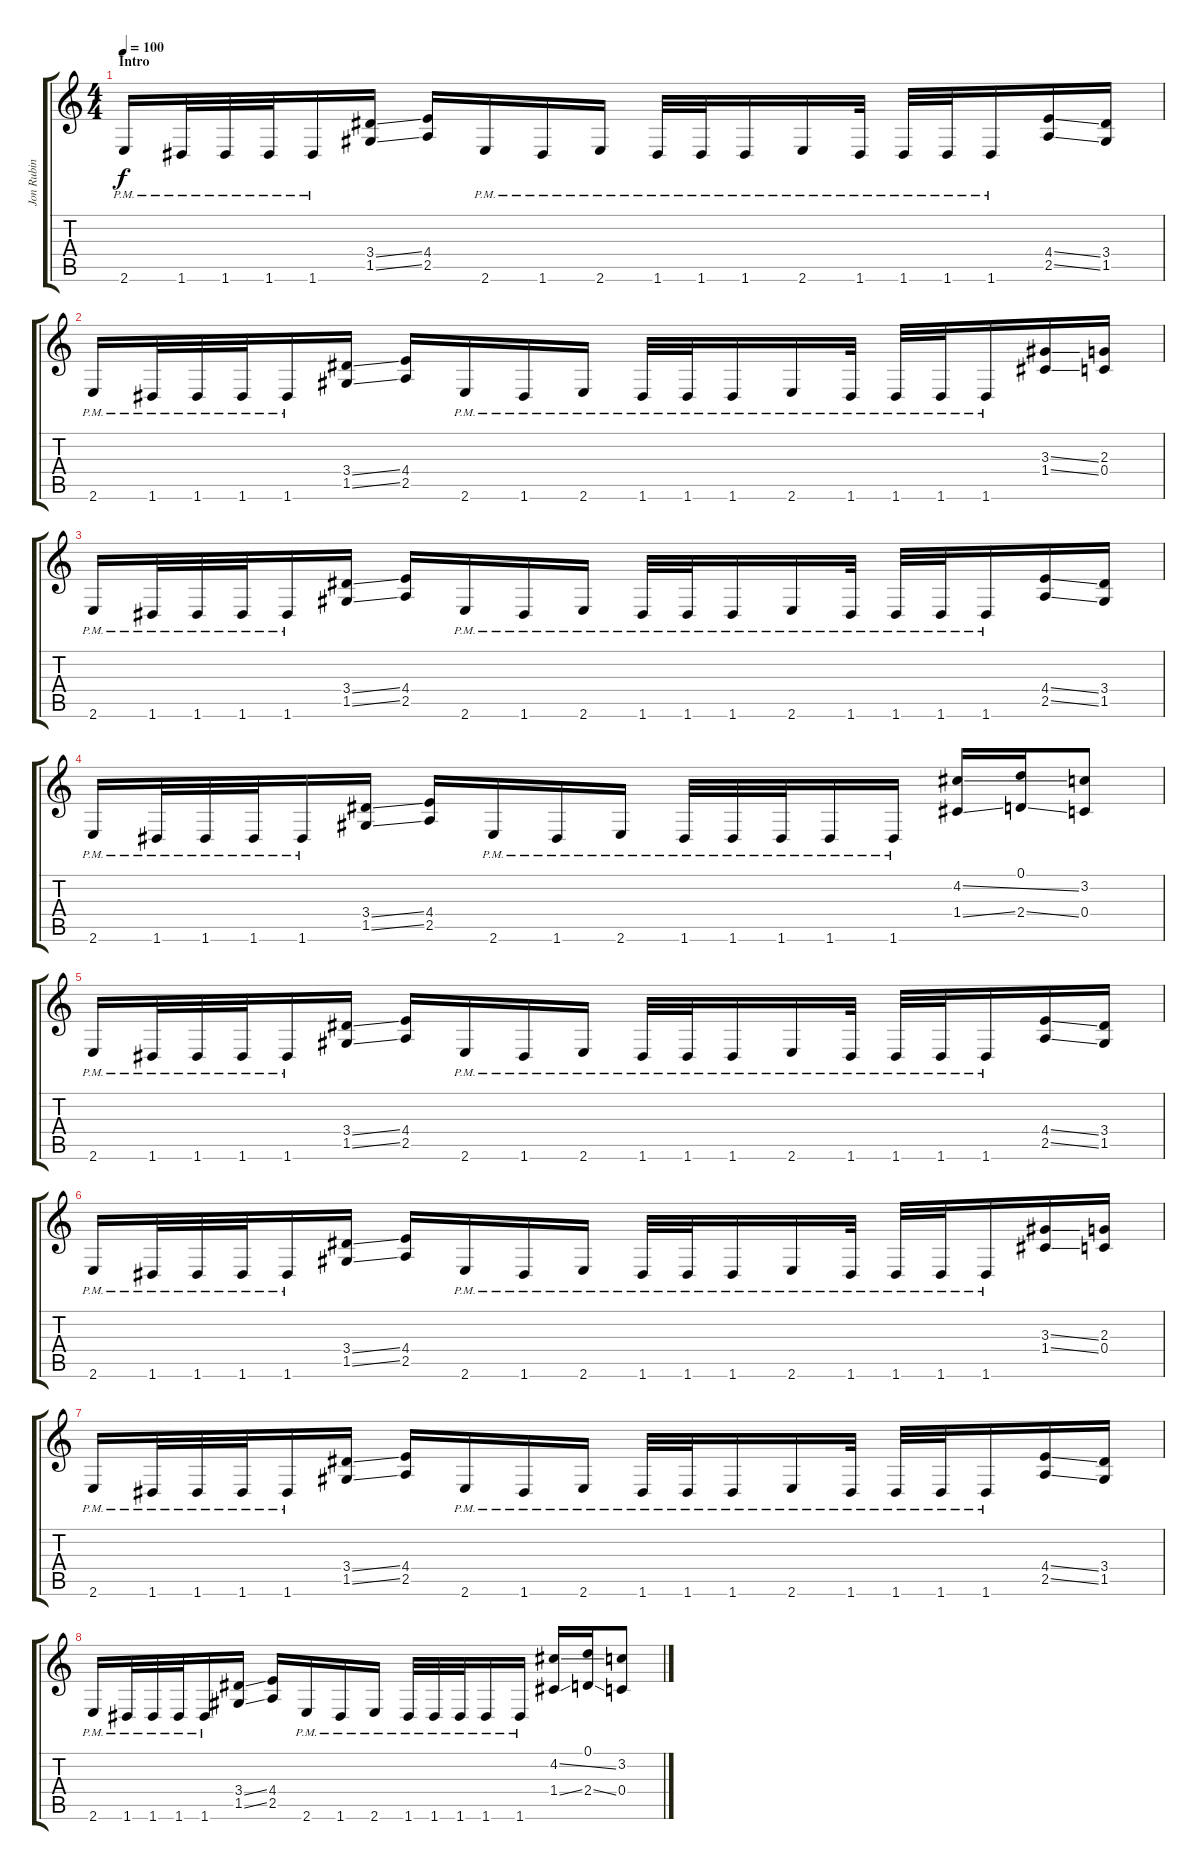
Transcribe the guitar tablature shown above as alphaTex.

\track ("Jon Rubin " "Jon Rubin ") {instrument distortionguitar}
\staff {score tabs}
\tuning (D4 A3 F3 C3 G2 D2) {hide}
\ts (4 4)
\section ("" "Intro")
\tempo 100
\clef g2
\ks c
2.6{pm}.16{dy f instrument distortionguitar} 1.6{pm}.32 1.6{pm}.32 1.6{pm}.32 1.6{pm}.16 (3.4{ss} 1.5{ss}).16 (4.4 2.5).16 2.6{pm}.16 1.6{pm}.16 2.6{pm}.16 1.6{pm}.32 1.6{pm}.32 1.6{pm}.16 2.6{pm}.16 1.6{pm}.32 1.6{pm}.32 1.6{pm}.32 1.6{pm}.16 (4.4{ss} 2.5{ss}).16 (3.4 1.5).16 |
2.6{pm}.16 1.6{pm}.32 1.6{pm}.32 1.6{pm}.32 1.6{pm}.16 (3.4{ss} 1.5{ss}).16 (4.4 2.5).16 2.6{pm}.16 1.6{pm}.16 2.6{pm}.16 1.6{pm}.32 1.6{pm}.32 1.6{pm}.16 2.6{pm}.16 1.6{pm}.32 1.6{pm}.32 1.6{pm}.32 1.6{pm}.16 (3.3{ss} 1.4{ss}).16 (2.3 0.4).16 |
2.6{pm}.16 1.6{pm}.32 1.6{pm}.32 1.6{pm}.32 1.6{pm}.16 (3.4{ss} 1.5{ss}).16 (4.4 2.5).16 2.6{pm}.16 1.6{pm}.16 2.6{pm}.16 1.6{pm}.32 1.6{pm}.32 1.6{pm}.16 2.6{pm}.16 1.6{pm}.32 1.6{pm}.32 1.6{pm}.32 1.6{pm}.16 (4.4{ss} 2.5{ss}).16 (3.4 1.5).16 |
2.6{pm}.16 1.6{pm}.32 1.6{pm}.32 1.6{pm}.32 1.6{pm}.16 (3.4{ss} 1.5{ss}).16 (4.4 2.5).16 2.6{pm}.16 1.6{pm}.16 2.6{pm}.16 1.6{pm}.32 1.6{pm}.32 1.6{pm}.32 1.6{pm}.16 1.6{pm}.16 (4.2{ss} 1.4{ss}).16 (0.1 2.4{ss}).16 (3.2 0.4).8 |
2.6{pm}.16 1.6{pm}.32 1.6{pm}.32 1.6{pm}.32 1.6{pm}.16 (3.4{ss} 1.5{ss}).16 (4.4 2.5).16 2.6{pm}.16 1.6{pm}.16 2.6{pm}.16 1.6{pm}.32 1.6{pm}.32 1.6{pm}.16 2.6{pm}.16 1.6{pm}.32 1.6{pm}.32 1.6{pm}.32 1.6{pm}.16 (4.4{ss} 2.5{ss}).16 (3.4 1.5).16 |
2.6{pm}.16 1.6{pm}.32 1.6{pm}.32 1.6{pm}.32 1.6{pm}.16 (3.4{ss} 1.5{ss}).16 (4.4 2.5).16 2.6{pm}.16 1.6{pm}.16 2.6{pm}.16 1.6{pm}.32 1.6{pm}.32 1.6{pm}.16 2.6{pm}.16 1.6{pm}.32 1.6{pm}.32 1.6{pm}.32 1.6{pm}.16 (3.3{ss} 1.4{ss}).16 (2.3 0.4).16 |
2.6{pm}.16 1.6{pm}.32 1.6{pm}.32 1.6{pm}.32 1.6{pm}.16 (3.4{ss} 1.5{ss}).16 (4.4 2.5).16 2.6{pm}.16 1.6{pm}.16 2.6{pm}.16 1.6{pm}.32 1.6{pm}.32 1.6{pm}.16 2.6{pm}.16 1.6{pm}.32 1.6{pm}.32 1.6{pm}.32 1.6{pm}.16 (4.4{ss} 2.5{ss}).16 (3.4 1.5).16 |
2.6{pm}.16 1.6{pm}.32 1.6{pm}.32 1.6{pm}.32 1.6{pm}.16 (3.4{ss} 1.5{ss}).16 (4.4 2.5).16 2.6{pm}.16 1.6{pm}.16 2.6{pm}.16 1.6{pm}.32 1.6{pm}.32 1.6{pm}.32 1.6{pm}.16 1.6{pm}.16 (4.2{ss} 1.4{ss}).16 (0.1 2.4{ss}).16 (3.2 0.4).8
